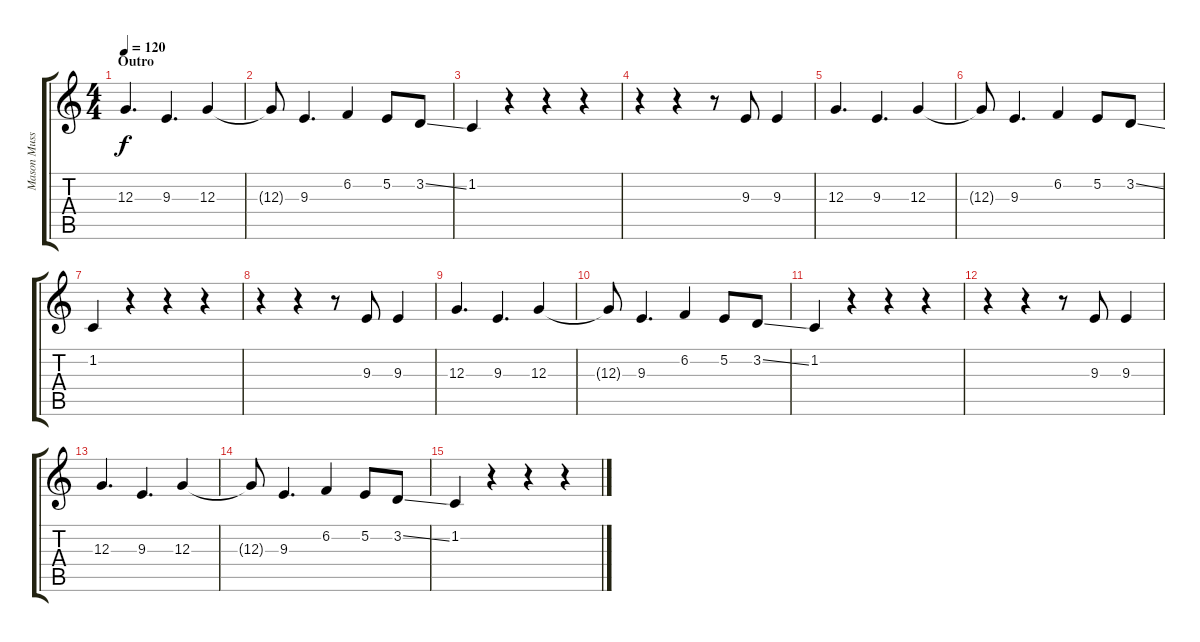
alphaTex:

\track ("Mason Musso (Vocals)" "Mason Muss") {instrument clarinet}
\staff {score tabs}
\tuning (E4 B3 G3 D3 A2 E2) {hide}
\ts (4 4)
\section ("" "Outro")
\tempo 120
\clef g2
\ks c
12.3.4{d dy f} 9.3.4{d} 12.3.4 |
12.3{t}.8 9.3.4{d} 6.2.4 5.2.8 3.2{ss}.8 |
1.2.4 r.4 r.4 r.4 |
r.4 r.4 r.8 9.3.8 9.3.4 |
12.3.4{d} 9.3.4{d} 12.3.4 |
12.3{t}.8 9.3.4{d} 6.2.4 5.2.8 3.2{ss}.8 |
1.2.4 r.4 r.4 r.4 |
r.4 r.4 r.8 9.3.8 9.3.4 |
12.3.4{d} 9.3.4{d} 12.3.4 |
12.3{t}.8 9.3.4{d} 6.2.4 5.2.8 3.2{ss}.8 |
1.2.4 r.4 r.4 r.4 |
r.4 r.4 r.8 9.3.8 9.3.4 |
12.3.4{d} 9.3.4{d} 12.3.4 |
12.3{t}.8 9.3.4{d} 6.2.4 5.2.8 3.2{ss}.8 |
1.2.4 r.4 r.4 r.4
